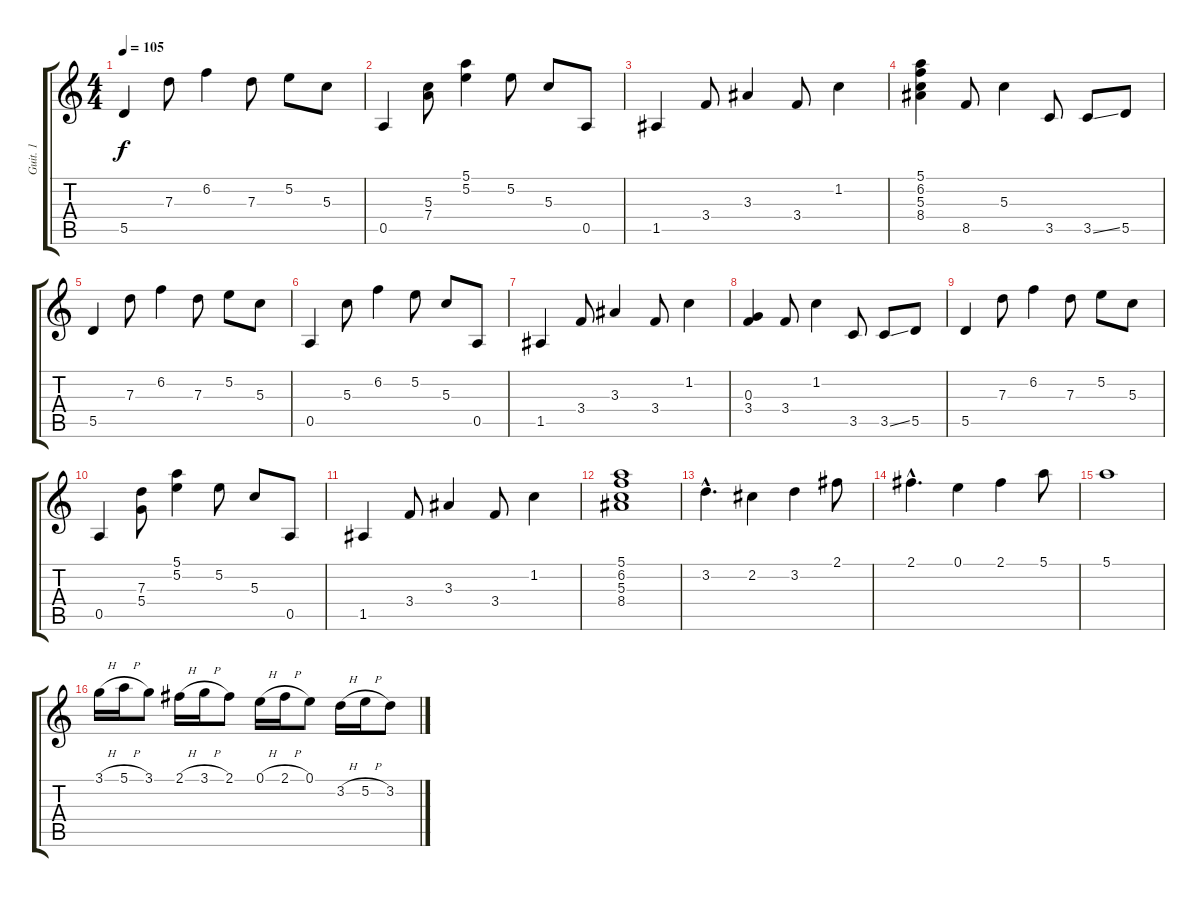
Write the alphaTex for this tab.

\track ("Guit. 1" "Guit. 1") {instrument acousticguitarsteel}
\staff {score tabs}
\tuning (E4 B3 G3 D3 A2 E2) {hide}
\ts (4 4)
\tempo 105
\clef g2
\ks c
5.5.4{dy f} 7.3.8 6.2.4 7.3.8 5.2.8 5.3.8 |
0.5.4 (5.3 7.4).8 (5.1 5.2).4 5.2.8 5.3.8 0.5.8 |
1.5.4 3.4.8 3.3.4 3.4.8 1.2.4 |
(5.1 6.2 5.3 8.4).4 8.5.8 5.3.4 3.5.8 3.5{ss}.8 5.5.8 |
5.5.4 7.3.8 6.2.4 7.3.8 5.2.8 5.3.8 |
0.5.4 5.3.8 6.2.4 5.2.8 5.3.8 0.5.8 |
1.5.4 3.4.8 3.3.4 3.4.8 1.2.4 |
(0.3 3.4).4 3.4.8 1.2.4 3.5.8 3.5{ss}.8 5.5.8 |
5.5.4 7.3.8 6.2.4 7.3.8 5.2.8 5.3.8 |
0.5.4 (7.3 5.4).8 (5.1 5.2).4 5.2.8 5.3.8 0.5.8 |
1.5.4 3.4.8 3.3.4 3.4.8 1.2.4 |
(5.1 6.2 5.3 8.4).1 |
3.2{hac}.4{d} 2.2.4 3.2.4 2.1.8 |
2.1{hac}.4{d} 0.1.4 2.1.4 5.1.8 |
5.1.1 |
3.1{h}.16 5.1{h}.16 3.1.8 2.1{h}.16 3.1{h}.16 2.1.8 0.1{h}.16 2.1{h}.16 0.1.8 3.2{h}.16 5.2{h}.16 3.2.8
